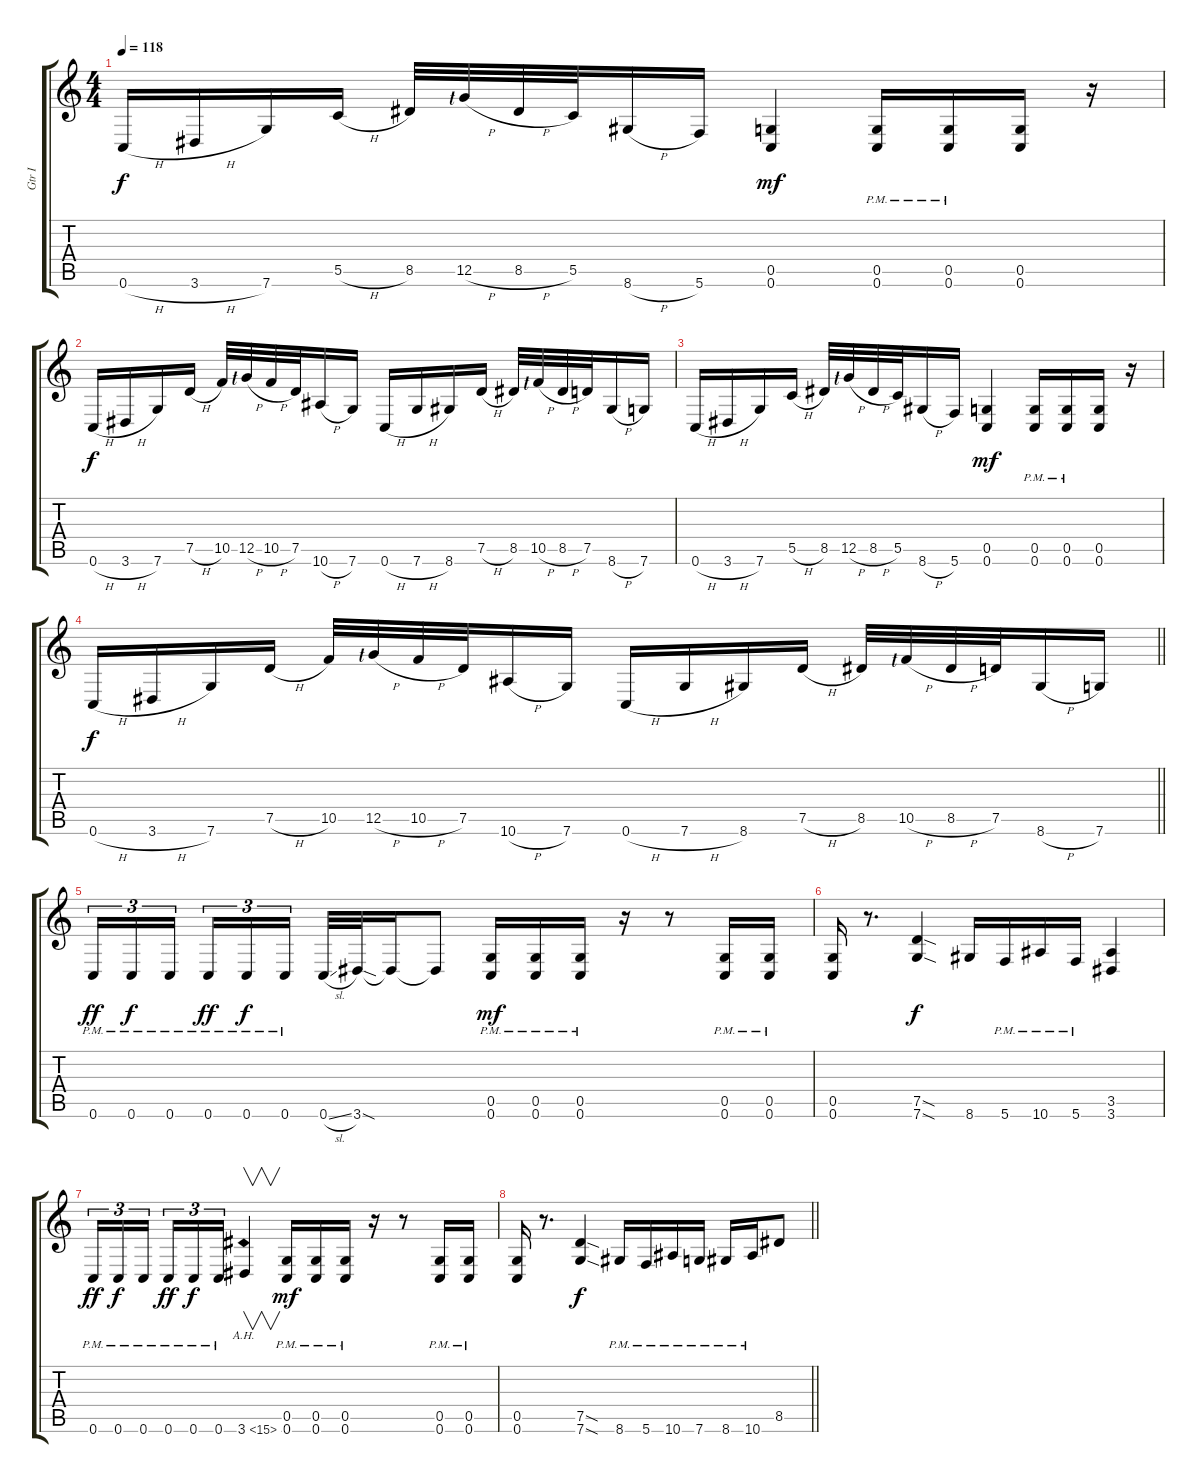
\track ("Gtr I" "Gtr I") {instrument distortionguitar}
\staff {score tabs}
\tuning (D4 A3 F3 C3 G2 C2) {hide}
\ts (4 4)
\tempo 118
\clef g2
\ks c
0.6{h}.16{dy f} 3.6{h}.16 7.6.16 5.5{h}.16 8.5.32 12.5{h lf 1}.32 8.5{h}.32 5.5.32 8.6{h}.16 5.6.16 (0.5 0.6).4{dy mf} (0.5{pm} 0.6{pm}).16 (0.5{pm} 0.6{pm}).16 (0.5 0.6).16 r.16 |
0.6{h}.16{dy f} 3.6{h}.16 7.6.16 7.5{h}.16 10.5.32 12.5{h lf 1}.32 10.5{h}.32 7.5.32 10.6{h}.16 7.6.16 0.6{h}.16 7.6{h}.16 8.6.16 7.5{h}.16 8.5.32 10.5{h lf 1}.32 8.5{h}.32 7.5.32 8.6{h}.16 7.6.16 |
0.6{h}.16 3.6{h}.16 7.6.16 5.5{h}.16 8.5.32 12.5{h lf 1}.32 8.5{h}.32 5.5.32 8.6{h}.16 5.6.16 (0.5 0.6).4{dy mf} (0.5{pm} 0.6{pm}).16 (0.5{pm} 0.6{pm}).16 (0.5 0.6).16 r.16 |
\barLineRight lightlight
0.6{h}.16{dy f} 3.6{h}.16 7.6.16 7.5{h}.16 10.5.32 12.5{h lf 1}.32 10.5{h}.32 7.5.32 10.6{h}.16 7.6.16 0.6{h}.16 7.6{h}.16 8.6.16 7.5{h}.16 8.5.32 10.5{h lf 1}.32 8.5{h}.32 7.5.32 8.6{h}.16 7.6.16 |
0.6{pm}.16{tu (3 2) dy ff} 0.6{pm}.16{tu (3 2) dy f} 0.6{pm}.16{tu (3 2) beam splitsecondary} 0.6{pm}.16{tu (3 2) dy ff} 0.6{pm}.16{tu (3 2) dy f} 0.6{pm}.16{tu (3 2)} 0.6{sl}.32 3.6{sod}.32 3.6{t}.16 3.6{t}.8 (0.5{pm} 0.6{pm}).16{dy mf} (0.5{pm} 0.6{pm}).16 (0.5{pm} 0.6{pm}).16 r.16 r.8 (0.5{pm} 0.6{pm}).16 (0.5{pm} 0.6{pm}).16 |
(0.5 0.6).16 r.8{d} (7.5{sod} 7.6{sod}).4{dy f} 8.6.16 5.6{pm}.16 10.6{pm}.16 5.6{pm}.16 (3.5 3.6).4 |
0.6{pm}.16{tu (3 2) dy ff} 0.6{pm}.16{tu (3 2) dy f} 0.6{pm}.16{tu (3 2) beam splitsecondary} 0.6{pm}.16{tu (3 2) dy ff} 0.6{pm}.16{tu (3 2) dy f} 0.6{pm}.16{tu (3 2)} 3.6{ah 12}.4{v} (0.5{pm} 0.6{pm}).16{dy mf} (0.5{pm} 0.6{pm}).16 (0.5{pm} 0.6{pm}).16 r.16 r.8 (0.5{pm} 0.6{pm}).16 (0.5{pm} 0.6{pm}).16 |
\barLineRight lightlight
(0.5 0.6).16 r.8{d} (7.5{sod} 7.6{sod}).4{dy f} 8.6{pm}.16 5.6{pm}.16 10.6{pm}.16 7.6{pm}.16 8.6{pm}.16 10.6{pm}.16 8.5.8
